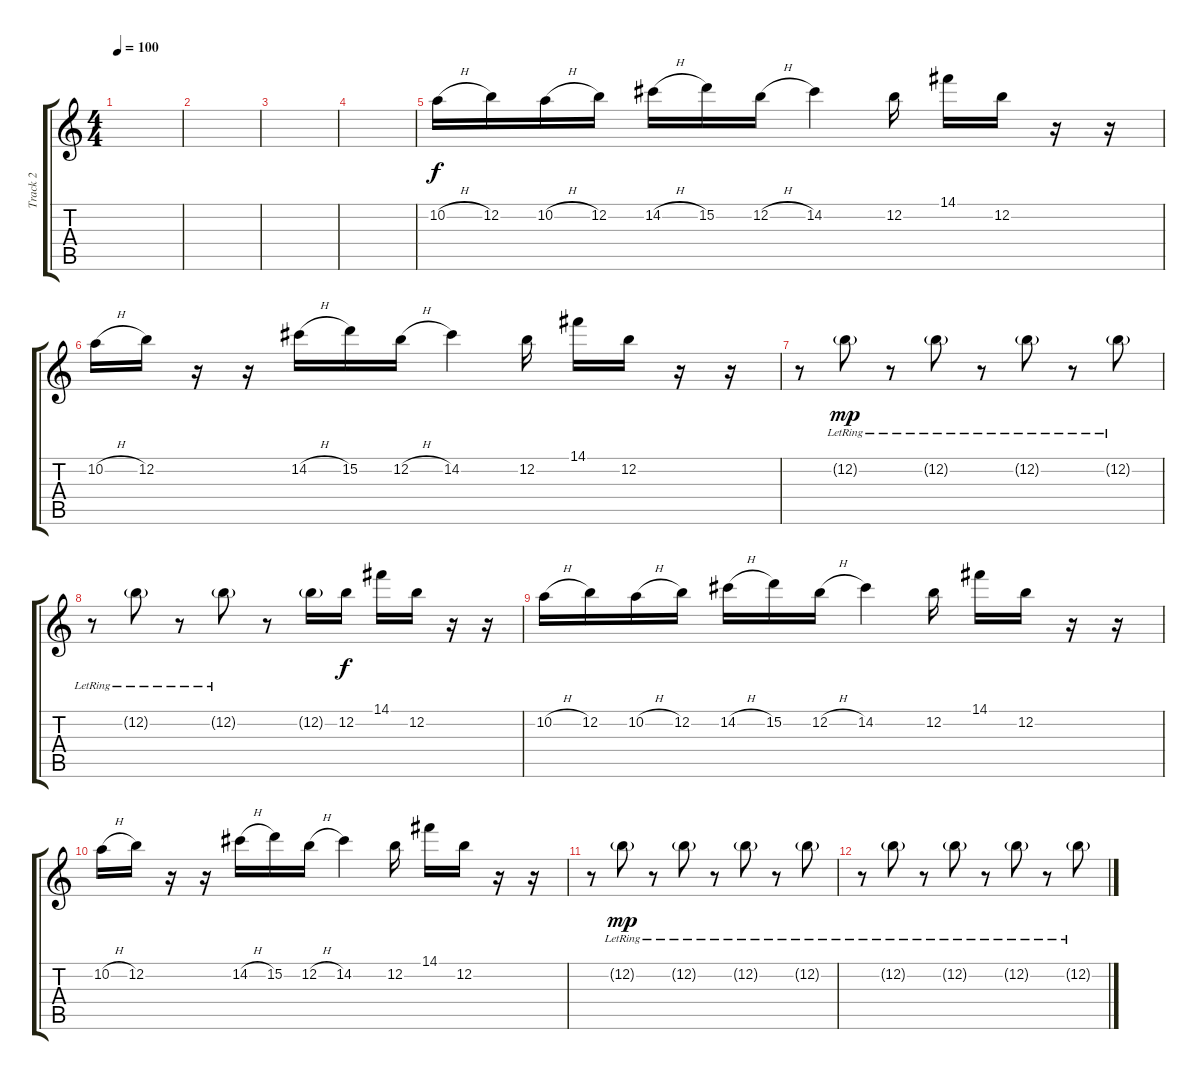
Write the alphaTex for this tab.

\track ("Track 2" "Track 2") {instrument acousticguitarnylon}
\staff {score tabs}
\tuning (E4 B3 G3 D3 A2 E2) {hide}
\ts (4 4)
\tempo 100
\clef g2
\ks c
|
|
|
|
10.2{h}.16 12.2.16 10.2{h}.16 12.2.16 14.2{h}.16 15.2.16 12.2{h}.16 14.2.4 12.2.16 14.1.16 12.2.16 r.16 r.16 |
10.2{h}.16 12.2.16 r.16 r.16 14.2{h}.16 15.2.16 12.2{h}.16 14.2.4 12.2.16 14.1.16 12.2.16 r.16 r.16 |
r.8 12.2{g lr}.8{dy mp} r.8 12.2{g lr}.8 r.8 12.2{g lr}.8 r.8 12.2{g lr}.8 |
r.8 12.2{g lr}.8 r.8 12.2{g lr}.8 r.8 12.2{g}.16 12.2.16{dy f} 14.1.16 12.2.16 r.16 r.16 |
10.2{h}.16 12.2.16 10.2{h}.16 12.2.16 14.2{h}.16 15.2.16 12.2{h}.16 14.2.4 12.2.16 14.1.16 12.2.16 r.16 r.16 |
10.2{h}.16 12.2.16 r.16 r.16 14.2{h}.16 15.2.16 12.2{h}.16 14.2.4 12.2.16 14.1.16 12.2.16 r.16 r.16 |
r.8 12.2{g lr}.8{dy mp} r.8 12.2{g lr}.8 r.8 12.2{g lr}.8 r.8 12.2{g lr}.8 |
r.8 12.2{g lr}.8 r.8 12.2{g lr}.8 r.8 12.2{g lr}.8 r.8 12.2{g lr}.8
